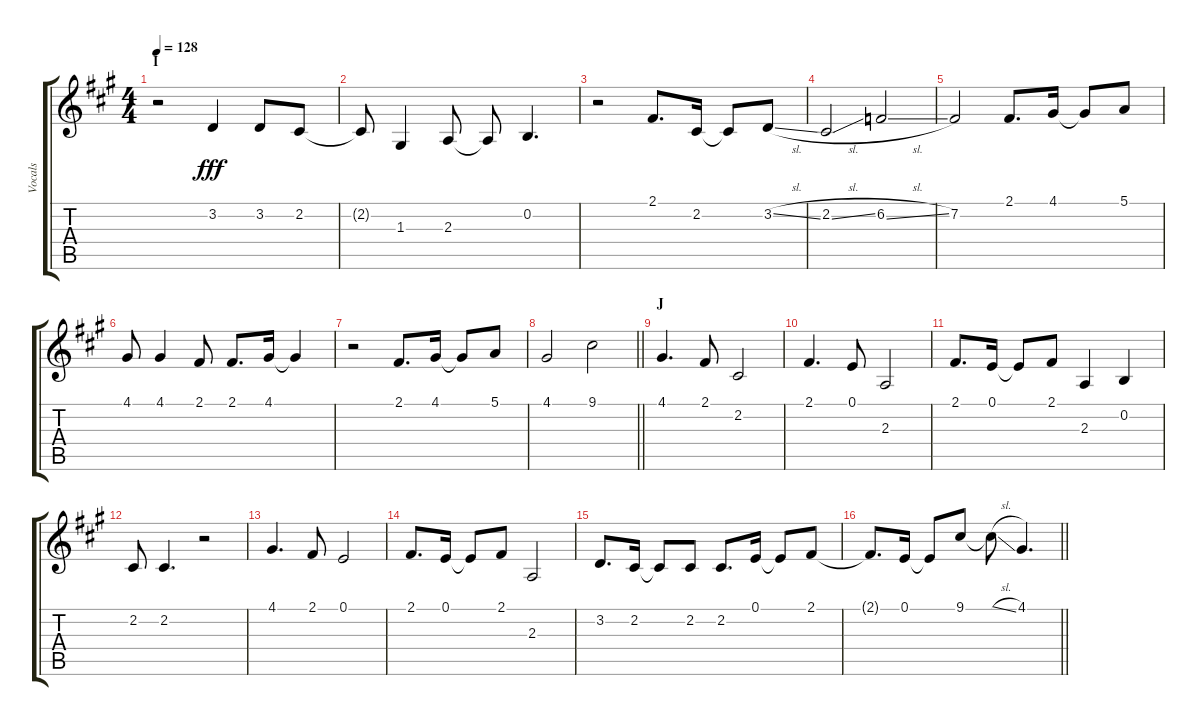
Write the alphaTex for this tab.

\track ("Vocals" "Vocals") {instrument voiceoohs}
\staff {score tabs}
\tuning (E4 B3 G3 D3 A2 E2) {hide}
\ts (4 4)
\section ("" "I")
\tempo 128
\clef g2
\ks a
r.2{dy fff} 3.2.4 3.2.8 2.2.8 |
2.2{t}.8 1.3.4 2.3.8 2.3{t}.8 0.2.4{d} |
r.2 2.1.8{d} 2.2.16 2.2{t}.8 3.2{sl}.8 |
2.2{sl}.2 6.2{sl}.2 |
7.2.2 2.1.8{d} 4.1.16 4.1{t}.8 5.1.8 |
4.1.8 4.1.4 2.1.8 2.1.8{d} 4.1.16 4.1{t}.4 |
r.2 2.1.8{d} 4.1.16 4.1{t}.8 5.1.8 |
\barLineRight lightlight
4.1.2 9.1.2 |
\section ("" "J")
4.1.4{d} 2.1.8 2.2.2 |
2.1.4{d} 0.1.8 2.3.2 |
2.1.8{d} 0.1.16 0.1{t}.8 2.1.8 2.3.4 0.2.4 |
2.2.8 2.2.4{d} r.2 |
4.1.4{d} 2.1.8 0.1.2 |
2.1.8{d} 0.1.16 0.1{t}.8 2.1.8 2.3.2 |
3.2.8{d} 2.2.16 2.2{t}.8 2.2.8 2.2.8{d} 0.1.16 0.1{t}.8 2.1.8 |
\barLineRight lightlight
2.1{t}.8{d} 0.1.16 0.1{t}.8 9.1.8 9.1{sl t}.8 4.1.4{d}
